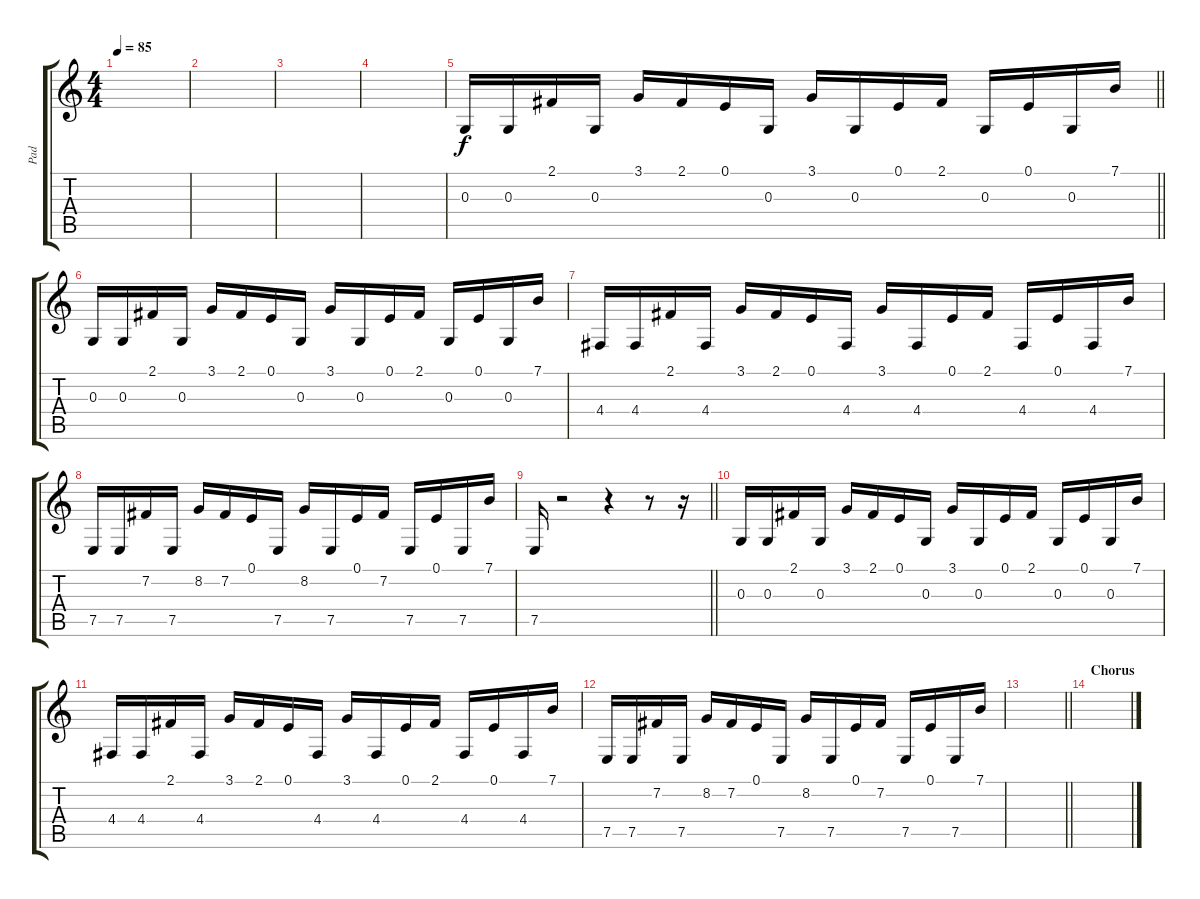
\track ("Pad" "Pad") {instrument lead1square}
\staff {score tabs}
\tuning (E4 B3 G3 D3 A2 E2) {hide}
\ts (4 4)
\tempo 85
\clef g2
\ks c
|
|
|
|
\barLineRight lightlight
0.3.16 0.3.16 2.1.16 0.3.16 3.1.16 2.1.16 0.1.16 0.3.16 3.1.16 0.3.16 0.1.16 2.1.16 0.3.16 0.1.16 0.3.16 7.1.16 |
0.3.16 0.3.16 2.1.16 0.3.16 3.1.16 2.1.16 0.1.16 0.3.16 3.1.16 0.3.16 0.1.16 2.1.16 0.3.16 0.1.16 0.3.16 7.1.16 |
4.4.16 4.4.16 2.1.16 4.4.16 3.1.16 2.1.16 0.1.16 4.4.16 3.1.16 4.4.16 0.1.16 2.1.16 4.4.16 0.1.16 4.4.16 7.1.16 |
7.5.16 7.5.16 7.2.16 7.5.16 8.2.16 7.2.16 0.1.16 7.5.16 8.2.16 7.5.16 0.1.16 7.2.16 7.5.16 0.1.16 7.5.16 7.1.16 |
\barLineRight lightlight
7.5.16 r.2 r.4 r.8 r.16 |
0.3.16 0.3.16 2.1.16 0.3.16 3.1.16 2.1.16 0.1.16 0.3.16 3.1.16 0.3.16 0.1.16 2.1.16 0.3.16 0.1.16 0.3.16 7.1.16 |
4.4.16 4.4.16 2.1.16 4.4.16 3.1.16 2.1.16 0.1.16 4.4.16 3.1.16 4.4.16 0.1.16 2.1.16 4.4.16 0.1.16 4.4.16 7.1.16 |
7.5.16 7.5.16 7.2.16 7.5.16 8.2.16 7.2.16 0.1.16 7.5.16 8.2.16 7.5.16 0.1.16 7.2.16 7.5.16 0.1.16 7.5.16 7.1.16 |
\barLineRight lightlight
|
\section ("" "Chorus")
